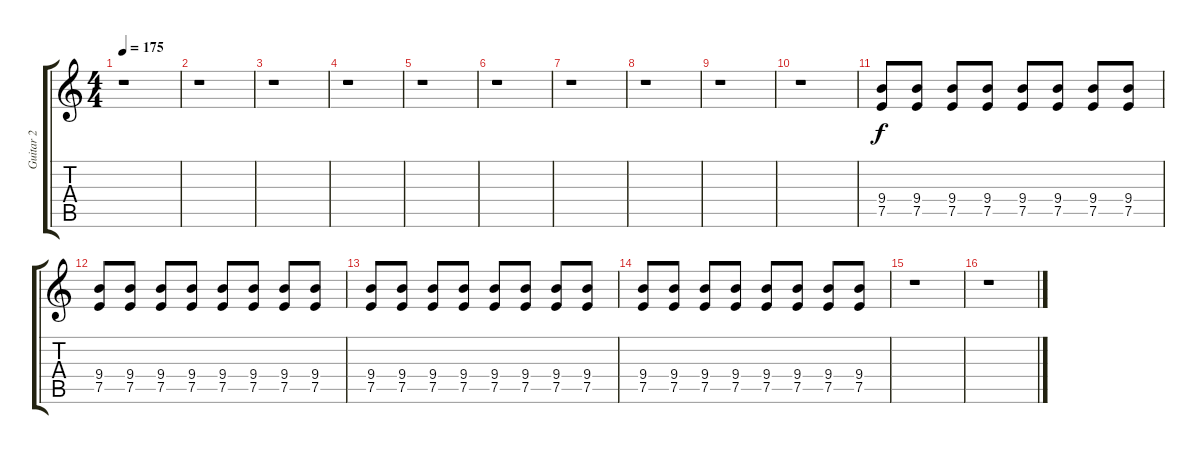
\track ("Guitar 2" "Guitar 2") {instrument distortionguitar}
\staff {score tabs}
\tuning (E4 B3 G3 D3 A2 E2) {hide}
\ts (4 4)
\tempo 175
\clef g2
\ks c
r.1{dy f} |
r.1 |
r.1 |
r.1 |
r.1 |
r.1 |
r.1 |
r.1 |
r.1 |
r.1 |
(9.4 7.5).8 (9.4 7.5).8 (9.4 7.5).8 (9.4 7.5).8 (9.4 7.5).8 (9.4 7.5).8 (9.4 7.5).8 (9.4 7.5).8 |
(9.4 7.5).8 (9.4 7.5).8 (9.4 7.5).8 (9.4 7.5).8 (9.4 7.5).8 (9.4 7.5).8 (9.4 7.5).8 (9.4 7.5).8 |
(9.4 7.5).8 (9.4 7.5).8 (9.4 7.5).8 (9.4 7.5).8 (9.4 7.5).8 (9.4 7.5).8 (9.4 7.5).8 (9.4 7.5).8 |
(9.4 7.5).8 (9.4 7.5).8 (9.4 7.5).8 (9.4 7.5).8 (9.4 7.5).8 (9.4 7.5).8 (9.4 7.5).8 (9.4 7.5).8 |
r.1 |
r.1
